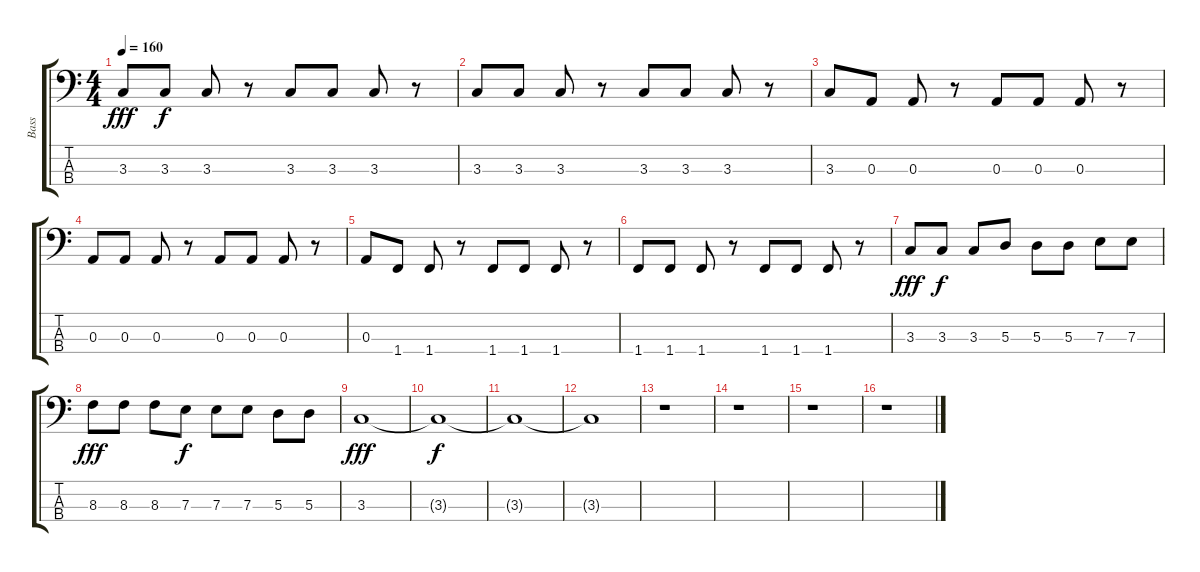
\track ("Bass" "Bass") {instrument electricbassfinger}
\staff {score tabs}
\tuning (G2 D2 A1 E1) {hide}
\ts (4 4)
\tempo 160
\clef f4
\ks c
3.3.8{dy fff} 3.3.8{dy f} 3.3.8 r.8 3.3.8 3.3.8 3.3.8 r.8 |
3.3.8 3.3.8 3.3.8 r.8 3.3.8 3.3.8 3.3.8 r.8 |
3.3.8 0.3.8 0.3.8 r.8 0.3.8 0.3.8 0.3.8 r.8 |
0.3.8 0.3.8 0.3.8 r.8 0.3.8 0.3.8 0.3.8 r.8 |
0.3.8 1.4.8 1.4.8 r.8 1.4.8 1.4.8 1.4.8 r.8 |
1.4.8 1.4.8 1.4.8 r.8 1.4.8 1.4.8 1.4.8 r.8 |
3.3.8{dy fff} 3.3.8{dy f} 3.3.8 5.3.8 5.3.8 5.3.8 7.3.8 7.3.8 |
8.3.8{dy fff} 8.3.8 8.3.8 7.3.8{dy f} 7.3.8 7.3.8 5.3.8 5.3.8 |
3.3.1{dy fff} |
3.3{t}.1{dy f} |
3.3{t}.1 |
3.3{t}.1 |
r.1 |
r.1 |
r.1 |
r.1
